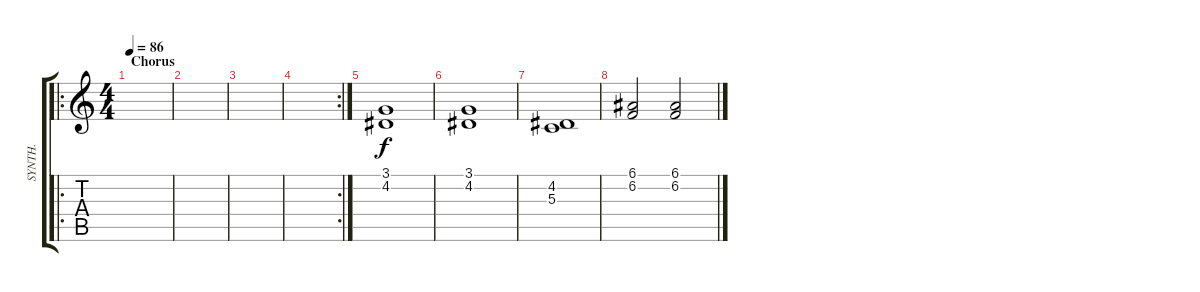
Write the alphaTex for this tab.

\track ("SYNTH." "SYNTH.") {instrument pad1newage}
\staff {score tabs}
\tuning (E4 B3 G3 D3 A2 E2) {hide}
\ro
\ts (4 4)
\section ("" "Chorus")
\tempo 86
\clef g2
\ks c
|
|
|
\rc 2
|
(3.1 4.2).1 |
(3.1 4.2).1 |
(4.2 5.3).1 |
(6.1 6.2).2 (6.1 6.2).2
